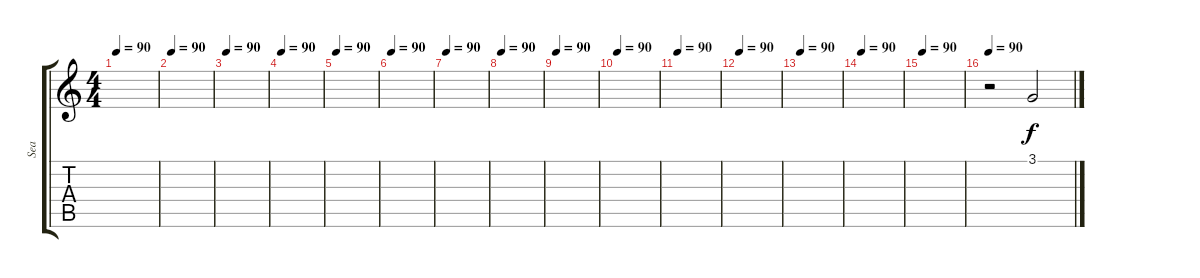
\track ("Sea" "Sea") {instrument seashore}
\staff {score tabs}
\tuning (E4 B3 G3 D3 A2 E2) {hide}
\ts (4 4)
\tempo 90
\clef g2
\ks c
|
\tempo 90
|
\tempo 90
|
\tempo 90
|
\tempo 90
|
\tempo 90
|
\tempo 90
|
\tempo 90
|
\tempo 90
|
\tempo 90
|
\tempo 90
|
\tempo 90
|
\tempo 90
|
\tempo 90
|
\tempo 90
|
\tempo 90
r.2 3.1.2{volume 16 instrument reversecymbal}
